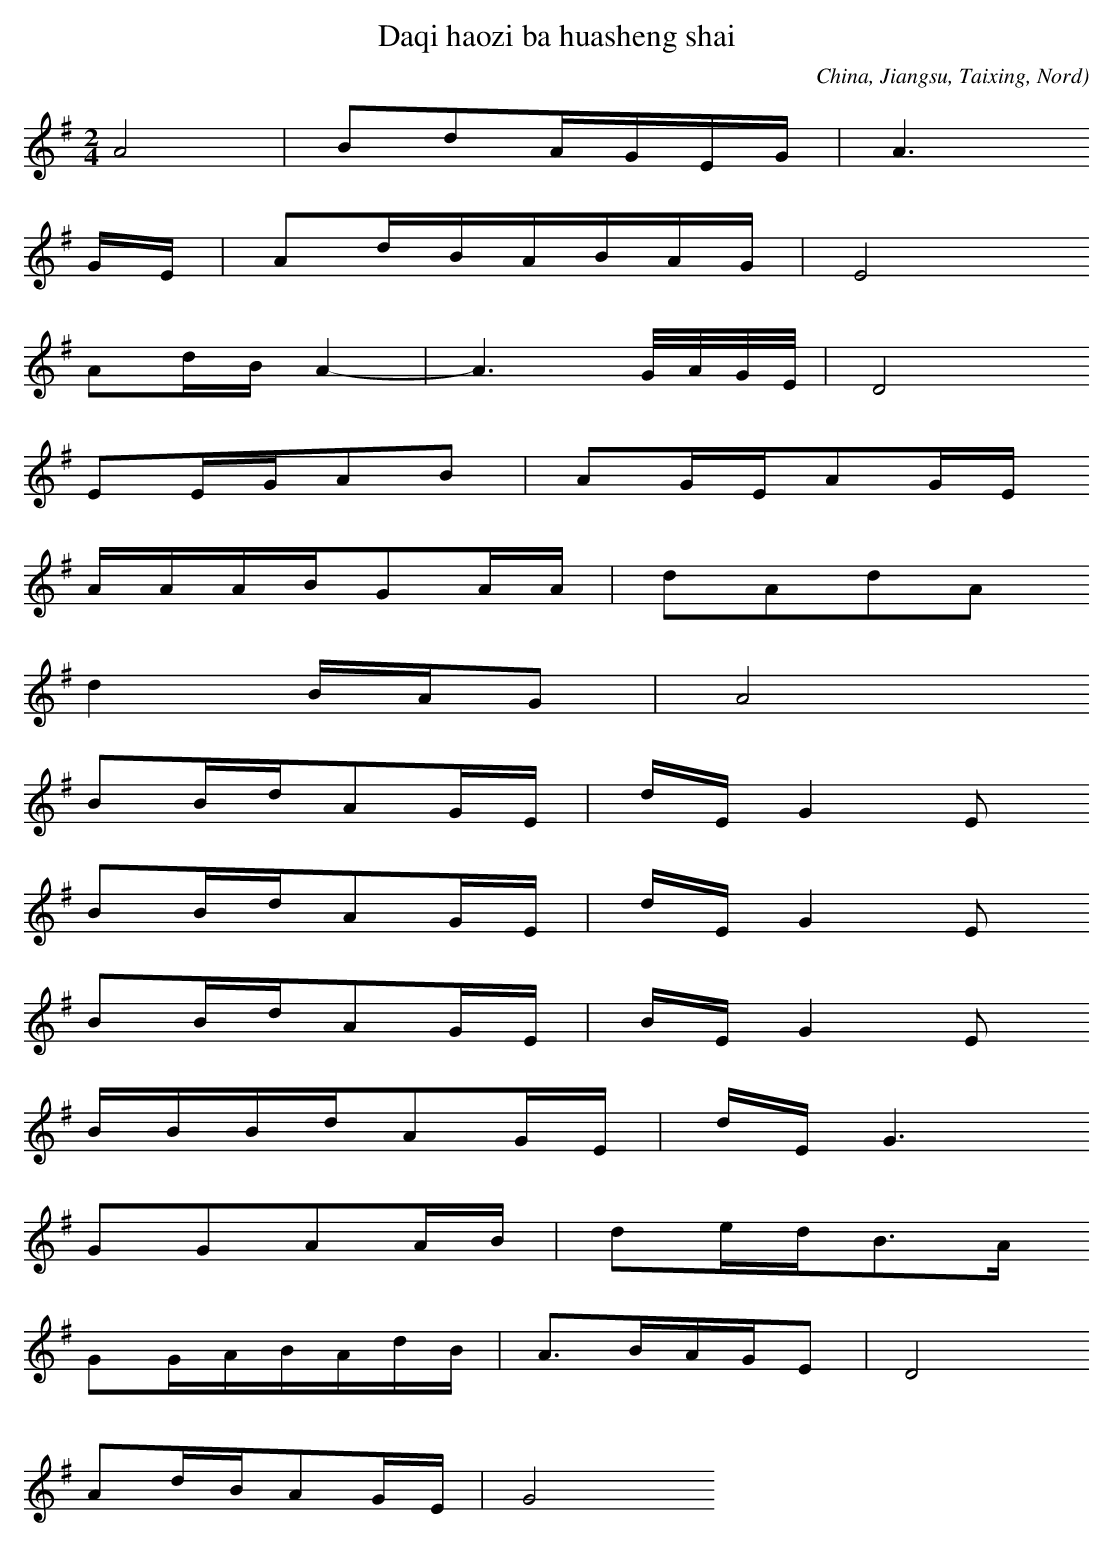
X:1
T: Daqi haozi ba huasheng shai
O: China, Jiangsu, Taixing, Nord)
M: 2/4
L: 1/32
K: G
A16 | B4d4A2G2E2G2 | A12
G2E2 | A4d2B2A2B2A2G2 | E16
A4d2B2A8- | A12GAGE | D16
E4E2G2A4B4 | A4G2E2A4G2E2
A2A2A2B2G4A2A2 | d4A4d4A4
d8B2A2G4 | A16
B4B2d2A4G2E2 | d2E2G8E4
B4B2d2A4G2E2 | d2E2G8E4
B4B2d2A4G2E2 | B2E2G8E4
B2B2B2d2A4G2E2 | d2E2G12
G4G4A4A2B2 | d4e2d2B6A2
G4G2A2B2A2d2B2 | A6B2A2G2E4 | D16
A4d2B2A4G2E2 | G16
